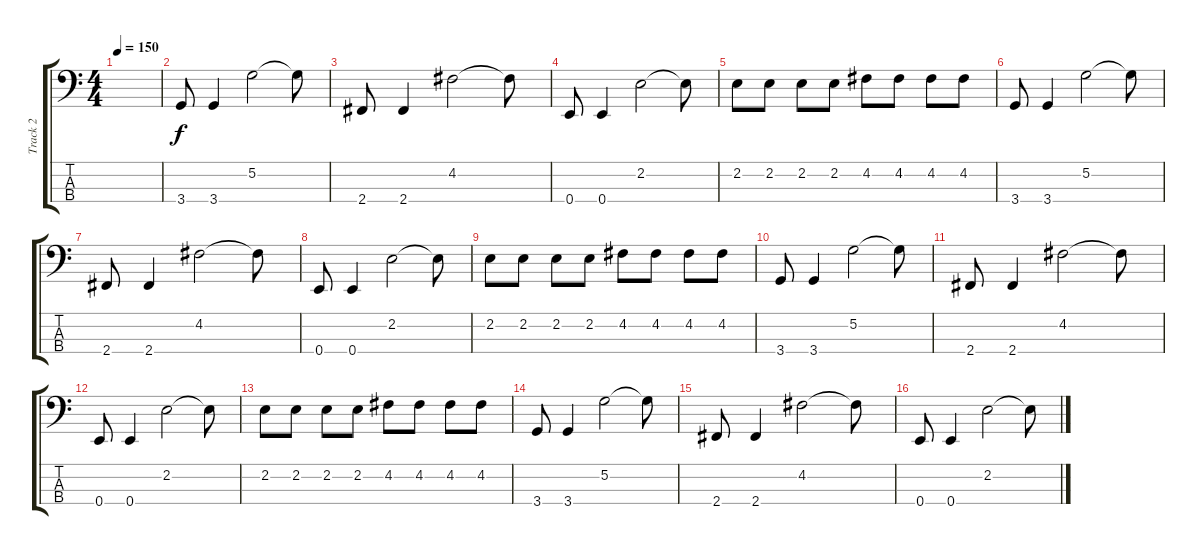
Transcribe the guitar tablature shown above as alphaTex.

\track ("Track 2" "Track 2") {instrument electricbasspick}
\staff {score tabs}
\tuning (G2 D2 A1 E1) {hide}
\ts (4 4)
\tempo 150
\clef f4
\ks c
|
3.4.8 3.4.4 5.2.2 5.2{t}.8 |
2.4.8 2.4.4 4.2.2 4.2{t}.8 |
0.4.8 0.4.4 2.2.2 2.2{t}.8 |
2.2.8 2.2.8 2.2.8 2.2.8 4.2.8 4.2.8 4.2.8 4.2.8 |
3.4.8 3.4.4 5.2.2 5.2{t}.8 |
2.4.8 2.4.4 4.2.2 4.2{t}.8 |
0.4.8 0.4.4 2.2.2 2.2{t}.8 |
2.2.8 2.2.8 2.2.8 2.2.8 4.2.8 4.2.8 4.2.8 4.2.8 |
3.4.8 3.4.4 5.2.2 5.2{t}.8 |
2.4.8 2.4.4 4.2.2 4.2{t}.8 |
0.4.8 0.4.4 2.2.2 2.2{t}.8 |
2.2.8 2.2.8 2.2.8 2.2.8 4.2.8 4.2.8 4.2.8 4.2.8 |
3.4.8 3.4.4 5.2.2 5.2{t}.8 |
2.4.8 2.4.4 4.2.2 4.2{t}.8 |
0.4.8 0.4.4 2.2.2 2.2{t}.8
